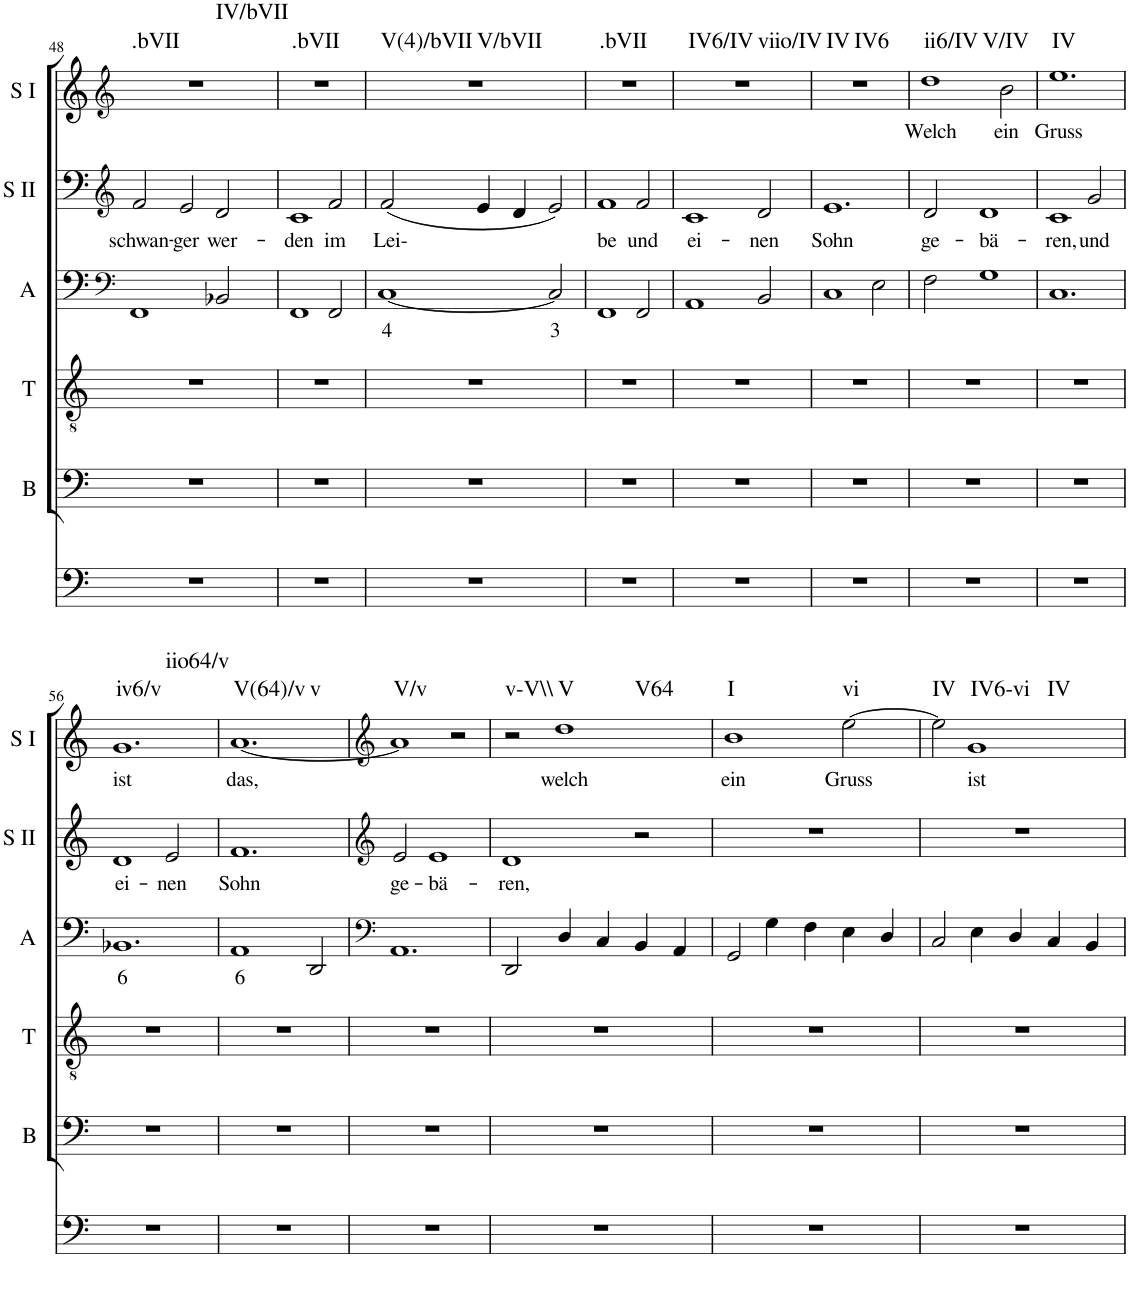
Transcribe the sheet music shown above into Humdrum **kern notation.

**kern	**kern	**kern	**kern	**text	**kern	**text	**kern	**text	**harte
*part6	*part5	*part4	*part3	*part3	*part2	*part2	*part1	*part1	*part1
*staff6	*staff5	*staff4	*staff3	*staff3	*staff2	*staff2	*staff1	*staff1	*
*I"Continuo	*I"Bass	*I"Tenor	*I"Alto	*	*I"Soprano II	*	*I"Soprano I	*	*
*	*I'B	*I'T	*I'A	*	*I'S II	*	*I'S I	*	*
!!LO:PB:g=z
*clefF4	*clefF4	*clefGv2	*clefF4	*	*clefG2	*	*clefG2	*	*
*k[]	*k[]	*k[]	*k[]	*	*k[]	*	*k[]	*	*
*M3/2	*M3/2	*M3/2	*M3/2	*	*M3/2	*	*M3/2	*	*
=48	=48	=48	=48	=48	=48	=48	=48	=48	=48
!	!	!	!	!	!	!LO:LY:b	!	!	!LO:H:n=1:kt=.bVII
!	!	!	!	!	!	!	!	!	!LO:H:n=2:kt=IV/bVII
1.r	1.r	1.r	1FF	.	2f/	schwan-	1.r	.	N N
!	!	!	!	!	!	!LO:LY:b	!	!	!
.	.	.	.	.	2e/	ger	.	.	.
!	!	!	!	!	!	!LO:LY:b	!	!	!
.	.	.	2BB-X/	.	2d/	wer-	.	.	.
=49	=49	=49	=49	=49	=49	=49	=49	=49	=49
!	!	!	!	!	!	!LO:LY:b	!	!	!LO:H:kt=.bVII
1.r	1.r	1.r	1FF	.	1c	den	1.r	.	N
!	!	!	!	!	!	!LO:LY:b	!	!	!
.	.	.	2FF/	.	2f/	im	.	.	.
=50	=50	=50	=50	=50	=50	=50	=50	=50	=50
!	!	!	!	!LO:LY:b	!	!LO:LY:b	!	!	!LO:H:n=1:kt=V(4)/bVII
!	!	!	!	!	!	!	!	!	!LO:H:n=2:kt=V/bVII
1.r	1.r	1.r	[1C	4	(2f/	Lei-	1.r	.	N N
.	.	.	.	.	4e/	.	.	.	.
.	.	.	.	.	4d/	.	.	.	.
!	!	!	!	!LO:LY:b	!	!	!	!	!
.	.	.	2C/]	3	2e/)	.	.	.	.
=51	=51	=51	=51	=51	=51	=51	=51	=51	=51
!	!	!	!	!	!	!LO:LY:b	!	!	!LO:H:kt=.bVII
1.r	1.r	1.r	1FF	.	1f	be	1.r	.	N
!	!	!	!	!	!	!LO:LY:b	!	!	!
.	.	.	2FF/	.	2f/	und	.	.	.
=52	=52	=52	=52	=52	=52	=52	=52	=52	=52
!	!	!	!	!	!	!LO:LY:b	!	!	!LO:H:n=1:kt=IV6/IV
!	!	!	!	!	!	!	!	!	!LO:H:n=2:kt=viio/IV
1.r	1.r	1.r	1AA	.	1c	ei-	1.r	.	N N
!	!	!	!	!	!	!LO:LY:b	!	!	!
.	.	.	2BB/	.	2d/	nen	.	.	.
=53	=53	=53	=53	=53	=53	=53	=53	=53	=53
!	!	!	!	!	!	!LO:LY:b	!	!	!LO:H:n=1:kt=IV
!	!	!	!	!	!	!	!	!	!LO:H:n=2:kt=IV6
1.r	1.r	1.r	1C	.	1.e	Sohn	1.r	.	N N
.	.	.	2E\	.	.	.	.	.	.
=54	=54	=54	=54	=54	=54	=54	=54	=54	=54
!	!	!	!	!	!	!LO:LY:b	!	!LO:LY:b	!LO:H:n=1:kt=ii6/IV
!	!	!	!	!	!	!	!	!	!LO:H:n=2:kt=V/IV
1.r	1.r	1.r	2F\	.	2d/	ge-	1dd	Welch	N N
!	!	!	!	!	!	!LO:LY:b	!	!	!
.	.	.	1G	.	1d	bä-	.	.	.
!	!	!	!	!	!	!	!	!LO:LY:b	!
.	.	.	.	.	.	.	2b\	ein	.
=55	=55	=55	=55	=55	=55	=55	=55	=55	=55
!	!	!	!	!	!	!LO:LY:b	!	!LO:LY:b	!LO:H:kt=IV
1.r	1.r	1.r	1.C	.	1c	ren,	1.ee	Gruss	N
!	!	!	!	!	!	!LO:LY:b	!	!	!
.	.	.	.	.	2g/	und	.	.	.
!!LO:LB:g=z
=56	=56	=56	=56	=56	=56	=56	=56	=56	=56
!	!	!	!	!LO:LY:b	!	!LO:LY:b	!	!LO:LY:b	!LO:H:n=1:kt=iv6/v
!	!	!	!	!	!	!	!	!	!LO:H:n=2:kt=iio64/v
1.r	1.r	1.r	1.BB-X	6	1d	ei-	1.g	ist	N N
!	!	!	!	!	!	!LO:LY:b	!	!	!
.	.	.	.	.	2e/	nen	.	.	.
=57	=57	=57	=57	=57	=57	=57	=57	=57	=57
!	!	!	!	!LO:LY:b	!	!LO:LY:b	!	!LO:LY:b	!LO:H:n=1:kt=V(64)/v
!	!	!	!	!	!	!	!	!	!LO:H:n=2:kt=v
1.r	1.r	1.r	1AA	6	1.f	Sohn	[1.a	das,	N N
.	.	.	2DD/	.	.	.	.	.	.
=58	=58	=58	=58	=58	=58	=58	=58	=58	=58
*	*	*	*clefF4	*	*clefG2	*	*clefG2	*	*
!	!	!	!	!	!	!LO:LY:b	!	!	!LO:H:kt=V/v
1.r	1.r	1.r	1.AA	.	2e/	ge-	1a]	.	N
!	!	!	!	!	!	!LO:LY:b	!	!	!
.	.	.	.	.	1e	bä-	.	.	.
.	.	.	.	.	.	.	2r	.	.
=59	=59	=59	=59	=59	=59	=59	=59	=59	=59
!	!	!	!	!	!	!LO:LY:b	!	!	!LO:H:kt=v-V\\
1.r	1.r	1.r	2DD/	.	1d	ren,	2r	.	N
!	!	!	!	!	!	!	!	!LO:LY:b	!LO:H:n=1:kt=V
!	!	!	!	!	!	!	!	!	!LO:H:n=2:kt=V64
.	.	.	4D/	.	.	.	1dd	welch	N N
.	.	.	4C/	.	.	.	.	.	.
.	.	.	4BB/	.	2r	.	.	.	.
.	.	.	4AA/	.	.	.	.	.	.
=60	=60	=60	=60	=60	=60	=60	=60	=60	=60
!	!	!	!	!	!	!	!	!LO:LY:b	!LO:H:kt=I
1.r	1.r	1.r	2GG/	.	1.r	.	1b	ein	N
.	.	.	4G\	.	.	.	.	.	.
.	.	.	4F\	.	.	.	.	.	.
!	!	!	!	!	!	!	!	!LO:LY:b	!LO:H:kt=vi
.	.	.	4E\	.	.	.	[2ee\	Gruss	N
.	.	.	4D/	.	.	.	.	.	.
=61	=61	=61	=61	=61	=61	=61	=61	=61	=61
!	!	!	!	!	!	!	!	!	!LO:H:kt=IV
1.r	1.r	1.r	2C/	.	1.r	.	2ee\]	.	N
!	!	!	!	!	!	!	!	!LO:LY:b	!LO:H:n=1:kt=IV6-vi
!	!	!	!	!	!	!	!	!	!LO:H:n=2:kt=IV
.	.	.	4E\	.	.	.	1g	ist	N N
.	.	.	4D/	.	.	.	.	.	.
.	.	.	4C/	.	.	.	.	.	.
.	.	.	4BB/	.	.	.	.	.	.
=	=	=	=	=	=	=	=	=	=
*-	*-	*-	*-	*-	*-	*-	*-	*-	*-
